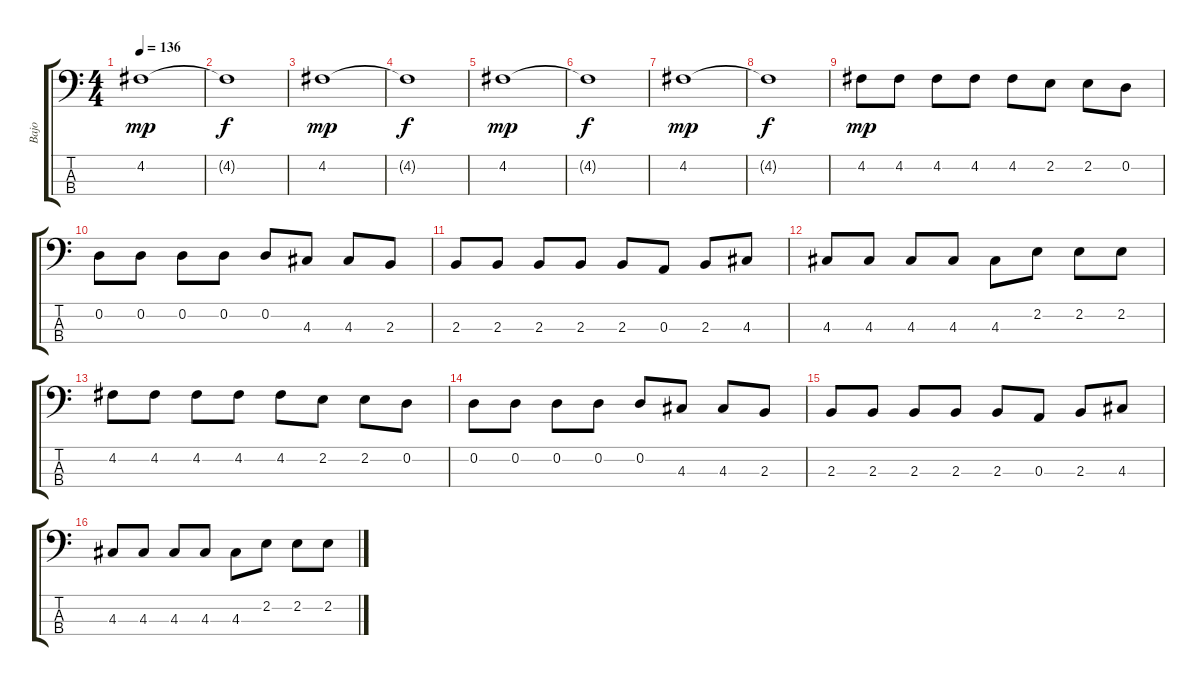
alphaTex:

\track ("Bajo" "Bajo") {instrument electricbasspick}
\staff {score tabs}
\tuning (G2 D2 A1 E1) {hide}
\ts (4 4)
\tempo 136
\clef f4
\ks c
4.2.1{dy mp} |
4.2{t}.1{dy f} |
4.2.1{dy mp} |
4.2{t}.1{dy f} |
4.2.1{dy mp} |
4.2{t}.1{dy f} |
4.2.1{dy mp} |
4.2{t}.1{dy f} |
4.2.8{dy mp} 4.2.8 4.2.8 4.2.8 4.2.8 2.2.8 2.2.8 0.2.8 |
0.2.8 0.2.8 0.2.8 0.2.8 0.2.8 4.3.8 4.3.8 2.3.8 |
2.3.8 2.3.8 2.3.8 2.3.8 2.3.8 0.3.8 2.3.8 4.3.8 |
4.3.8 4.3.8 4.3.8 4.3.8 4.3.8 2.2.8 2.2.8 2.2.8 |
4.2.8 4.2.8 4.2.8 4.2.8 4.2.8 2.2.8 2.2.8 0.2.8 |
0.2.8 0.2.8 0.2.8 0.2.8 0.2.8 4.3.8 4.3.8 2.3.8 |
2.3.8 2.3.8 2.3.8 2.3.8 2.3.8 0.3.8 2.3.8 4.3.8 |
4.3.8 4.3.8 4.3.8 4.3.8 4.3.8 2.2.8 2.2.8 2.2.8
